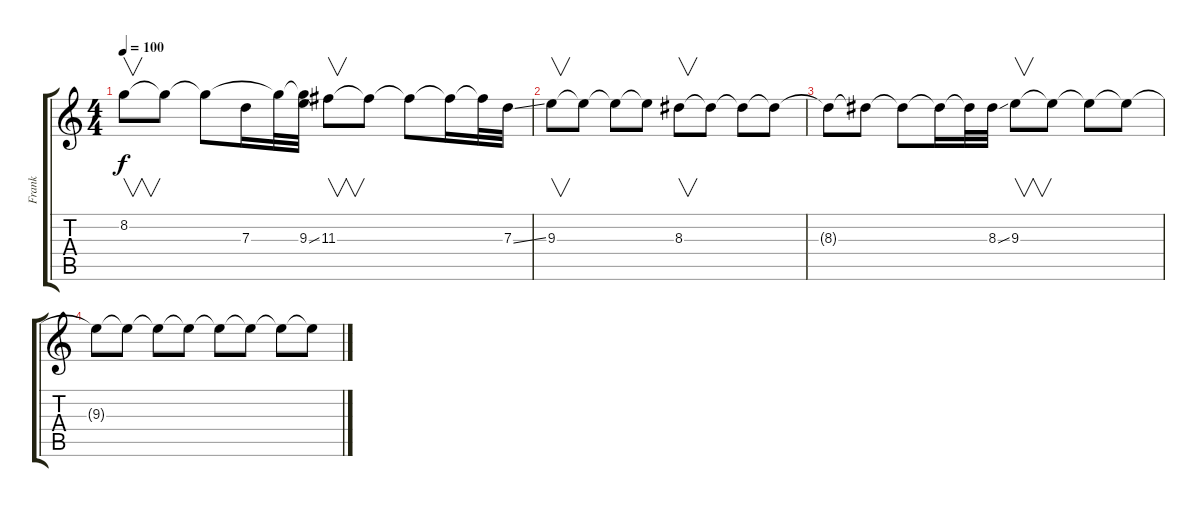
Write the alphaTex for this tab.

\track ("Frank" "Frank") {instrument overdrivenguitar}
\staff {score tabs}
\tuning (E4 B3 G3 D3 A2 E2) {hide}
\ts (4 4)
\tempo 100
\clef g2
\ks c
8.2.8{v dy f} 8.2{t}.8 8.2{t}.8 7.3{t}.16 8.2{t}.32 (8.2{t} 9.3{ss}).32 11.3.8{v} 11.3{t}.8 11.3{t}.8 11.3{t}.16 11.3{t}.32 7.3{ss}.32 |
9.3.8{v} 9.3{t}.8 9.3{t}.8 9.3{t}.8 8.3.8{v} 8.3{t}.8 8.3{t}.8 8.3{t}.8 |
8.3{t}.8 8.3{t}.8 8.3{t}.8 8.3{t}.16 8.3{t}.32 8.3{ss}.32 9.3.8{v} 9.3{t}.8 9.3{t}.8 9.3{t}.8 |
9.3{t}.8{volume 0} 9.3{t}.8 9.3{t}.8 9.3{t}.8 9.3{t}.8 9.3{t}.8 9.3{t}.8 9.3{t}.8
